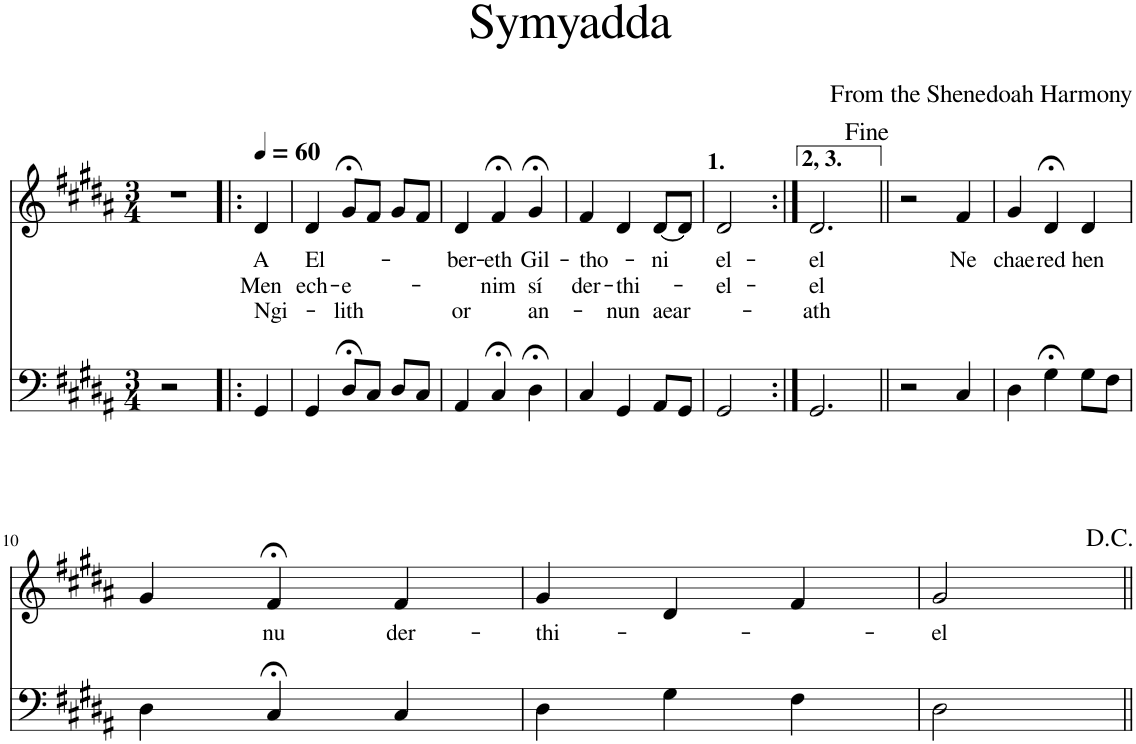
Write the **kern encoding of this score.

**kern	**kern	**text	**text	**text
*part1	*part1	*part1	*part1	*part1
*staff2	*staff1	*staff1	*staff1	*staff1
*I"Piano	*	*	*	*
*I'Pno.	*	*	*	*
*clefF4	*clefG2	*	*	*
*k[f#c#g#d#a#]	*k[f#c#g#d#a#]	*	*	*
*M3/4	*M3/4	*	*	*
=1	=1	=1	=1	=1
2r	2.r	.	.	.
4ryy	.	.	.	.
=2!|:	=2!|:	=2!|:	=2!|:	=2!|:
*	*MM60	*	*	*
!	!	!LO:LY:b	!LO:LY:b	!LO:LY:b
4GG#/	4d#/	A	Men	Ngi-
=3	=3	=3	=3	=3
!	!	!LO:LY:b	!LO:LY:b	!
4GG#/	4d#/	El-	ech-	.
!	!	!	!LO:LY:b	!LO:LY:b
8D#;</L	8g#;</L	.	-e-	-lith
8C#/J	8f#/J	.	.	.
8D#/L	8g#/L	.	.	.
8C#/J	8f#/J	.	.	.
=4	=4	=4	=4	=4
!	!	!LO:LY:b	!	!LO:LY:b
4AA#/	4d#/	-ber-	.	or
!	!	!LO:LY:b	!LO:LY:b	!
4C#;</	4f#;</	-eth	-nim	.
!	!	!LO:LY:b	!LO:LY:b	!LO:LY:b
4D#;<\	4g#;</	Gil-	sí	an-
=5	=5	=5	=5	=5
!	!	!LO:LY:b	!LO:LY:b	!
4C#/	4f#/	-tho-	der-	.
!	!	!	!LO:LY:b	!LO:LY:b
4GG#/	4d#/	.	-thi-	-nun
!	!	!LO:LY:b	!	!LO:LY:b
8AA#/L	[8d#/L	ni	.	aear-
8GG#/J	8d#/J]	.	.	.
=6	=6	=6	=6	=6
!	!	!LO:LY:b	!LO:LY:b	!
2GG#/	2d#/	-el-	-el-	.
=7:|!	=7:|!	=7:|!	=7:|!	=7:|!
!	!	!LO:LY:b	!LO:LY:b	!LO:LY:b
2.GG#/	2.d#/	el	-el	-ath
=8||	=8||	=8||	=8||	=8||
2r	2r	.	.	.
!	!	!LO:LY:b	!	!
4C#/	4f#/	Ne	.	.
=9	=9	=9	=9	=9
!	!	!LO:LY:b	!	!
4D#\	4g#/	chae-	.	.
!	!	!LO:LY:b	!	!
4G#;<\	4d#;</	-red	.	.
!	!	!LO:LY:b	!	!
8G#\L	4d#/	hen	.	.
8F#\J	.	.	.	.
!!LO:LB:g=z
=10	=10	=10	=10	=10
4D#\	4g#/	.	.	.
!	!	!LO:LY:b	!	!
4C#;</	4f#;</	nu	.	.
!	!	!LO:LY:b	!	!
4C#/	4f#/	der-	.	.
=11	=11	=11	=11	=11
!	!	!LO:LY:b	!	!
4D#\	4g#/	-thi-	.	.
4G#\	4d#/	.	.	.
4F#\	4f#/	.	.	.
=12	=12	=12	=12	=12
!	!	!LO:LY:b	!	!
2D#\	2g#/	-el	.	.
=||	=||	=||	=||	=||
*-	*-	*-	*-	*-
